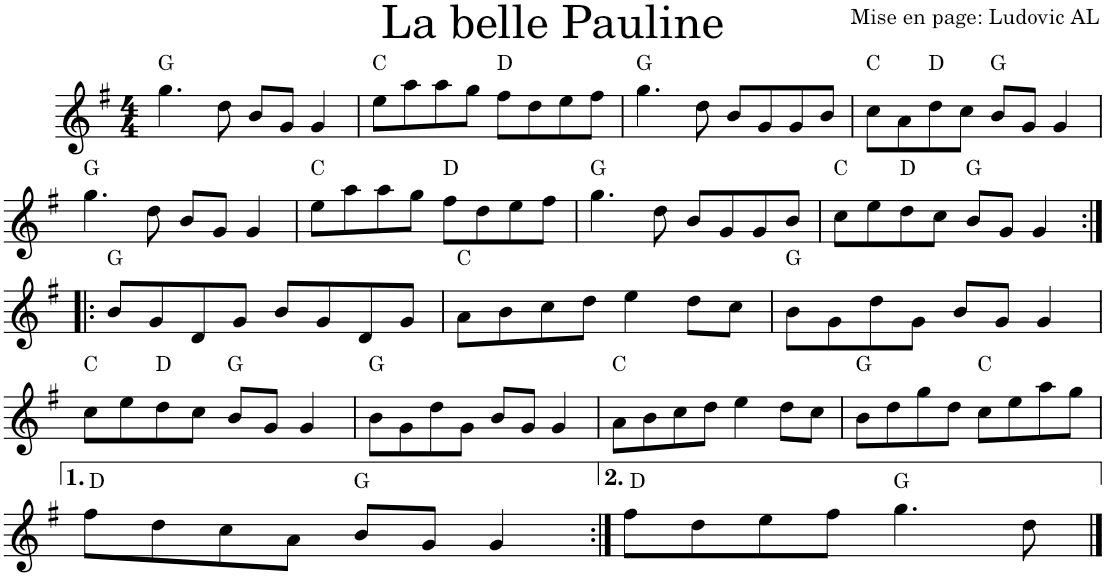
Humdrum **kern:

**kern	**harte
*part1	*part1
*staff1	*
*I"Voice	*
*I'V	*
*clefG2	*
*k[f#]	*
*M4/4	*
=1	=1
4.gg\	G:maj
8dd\	.
8b/L	.
8g/J	.
4g/	.
=2	=2
8ee\L	C:maj
8aa\	.
8aa\	.
8gg\J	.
8ff#\L	D:maj
8dd\	.
8ee\	.
8ff#\J	.
=3	=3
4.gg\	G:maj
8dd\	.
8b/L	.
8g/	.
8g/	.
8b/J	.
=4	=4
8cc\L	C:maj
8a\	.
8dd\	D:maj
8cc\J	.
8b/L	G:maj
8g/J	.
4g/	.
!!LO:LB:g=z
=5	=5
4.gg\	G:maj
8dd\	.
8b/L	.
8g/J	.
4g/	.
=6	=6
8ee\L	C:maj
8aa\	.
8aa\	.
8gg\J	.
8ff#\L	D:maj
8dd\	.
8ee\	.
8ff#\J	.
=7	=7
4.gg\	G:maj
8dd\	.
8b/L	.
8g/	.
8g/	.
8b/J	.
=8	=8
8cc\L	C:maj
8ee\	.
8dd\	D:maj
8cc\J	.
8b/L	G:maj
8g/J	.
4g/	.
!!LO:LB:g=z
=9:|!|:	=9:|!|:
8b/L	G:maj
8g/	.
8d/	.
8g/J	.
8b/L	.
8g/	.
8d/	.
8g/J	.
=10	=10
8a\L	C:maj
8b\	.
8cc\	.
8dd\J	.
4ee\	.
8dd\L	.
8cc\J	.
=11	=11
8b\L	G:maj
8g\	.
8dd\	.
8g\J	.
8b/L	.
8g/J	.
4g/	.
!!LO:LB:g=z
=12	=12
8cc\L	C:maj
8ee\	.
8dd\	D:maj
8cc\J	.
8b/L	G:maj
8g/J	.
4g/	.
=13	=13
8b\L	G:maj
8g\	.
8dd\	.
8g\J	.
8b/L	.
8g/J	.
4g/	.
=14	=14
8a\L	C:maj
8b\	.
8cc\	.
8dd\J	.
4ee\	.
8dd\L	.
8cc\J	.
=15	=15
8b\L	G:maj
8dd\	.
8gg\	.
8dd\J	.
8cc\L	C:maj
8ee\	.
8aa\	.
8gg\J	.
!!LO:LB:g=z
=16	=16
8ff#\L	D:maj
8dd\	.
8cc\	.
8a\J	.
8b/L	G:maj
8g/J	.
4g/	.
=17:|!	=17:|!
8ff#\L	D:maj
8dd\	.
8ee\	.
8ff#\J	.
4.gg\	G:maj
8dd\	.
==	==
*-	*-
